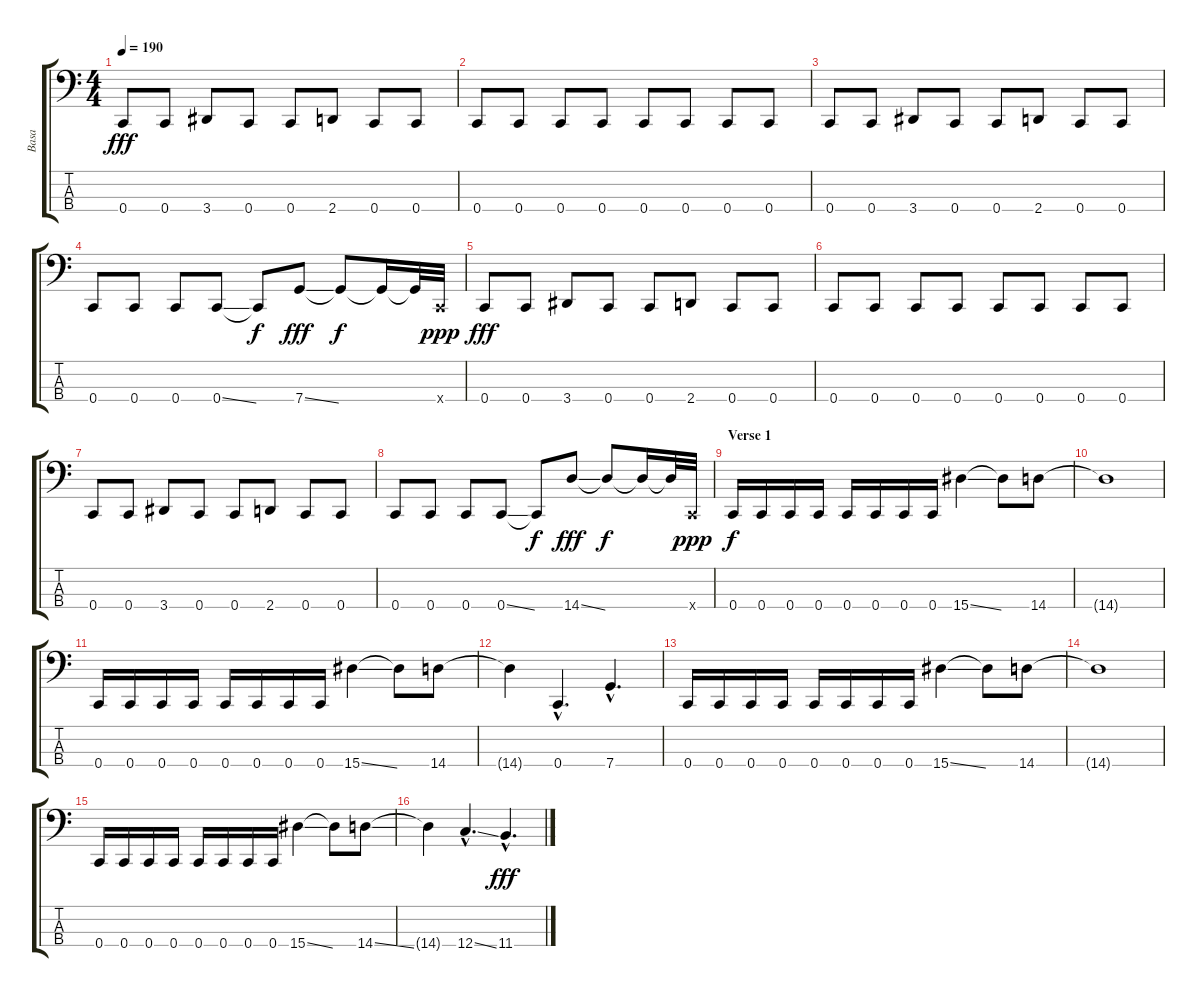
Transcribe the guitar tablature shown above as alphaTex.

\track ("Basa" "Basa") {instrument electricbasspick}
\staff {score tabs}
\tuning (F2 C2 G1 C1) {hide}
\ts (4 4)
\tempo 190
\clef f4
\ks c
0.4.8{dy fff} 0.4.8 3.4.8 0.4.8 0.4.8 2.4.8 0.4.8 0.4.8 |
0.4.8 0.4.8 0.4.8 0.4.8 0.4.8 0.4.8 0.4.8 0.4.8 |
0.4.8 0.4.8 3.4.8 0.4.8 0.4.8 2.4.8 0.4.8 0.4.8 |
0.4.8 0.4.8 0.4.8 0.4{ss}.8 0.4{t}.8{dy f} 7.4{ss}.8{dy fff} 7.4{t}.8{dy f} 7.4{t}.16 7.4{t}.32 0.4{x}.32{dy ppp} |
0.4.8{dy fff} 0.4.8 3.4.8 0.4.8 0.4.8 2.4.8 0.4.8 0.4.8 |
0.4.8 0.4.8 0.4.8 0.4.8 0.4.8 0.4.8 0.4.8 0.4.8 |
0.4.8 0.4.8 3.4.8 0.4.8 0.4.8 2.4.8 0.4.8 0.4.8 |
0.4.8 0.4.8 0.4.8 0.4{ss}.8 0.4{t}.8{dy f} 14.4{ss}.8{dy fff} 14.4{t}.8{dy f} 14.4{t}.16 14.4{t}.32 0.4{x}.32{dy ppp} |
\section ("" "Verse 1")
0.4.16{dy f} 0.4.16 0.4.16 0.4.16 0.4.16 0.4.16 0.4.16 0.4.16 15.4{ss}.4 15.4{t}.8 14.4.8 |
14.4{t}.1 |
0.4.16 0.4.16 0.4.16 0.4.16 0.4.16 0.4.16 0.4.16 0.4.16 15.4{ss}.4 15.4{t}.8 14.4.8 |
14.4{t}.4 0.4{hac}.4{d} 7.4{hac}.4{d} |
0.4.16 0.4.16 0.4.16 0.4.16 0.4.16 0.4.16 0.4.16 0.4.16 15.4{ss}.4 15.4{t}.8 14.4.8 |
14.4{t}.1 |
0.4.16 0.4.16 0.4.16 0.4.16 0.4.16 0.4.16 0.4.16 0.4.16 15.4{ss}.4 15.4{t}.8 14.4{ss}.8 |
14.4{t}.4 12.4{ss hac}.4{d} 11.4{ss hac}.4{d dy fff}
